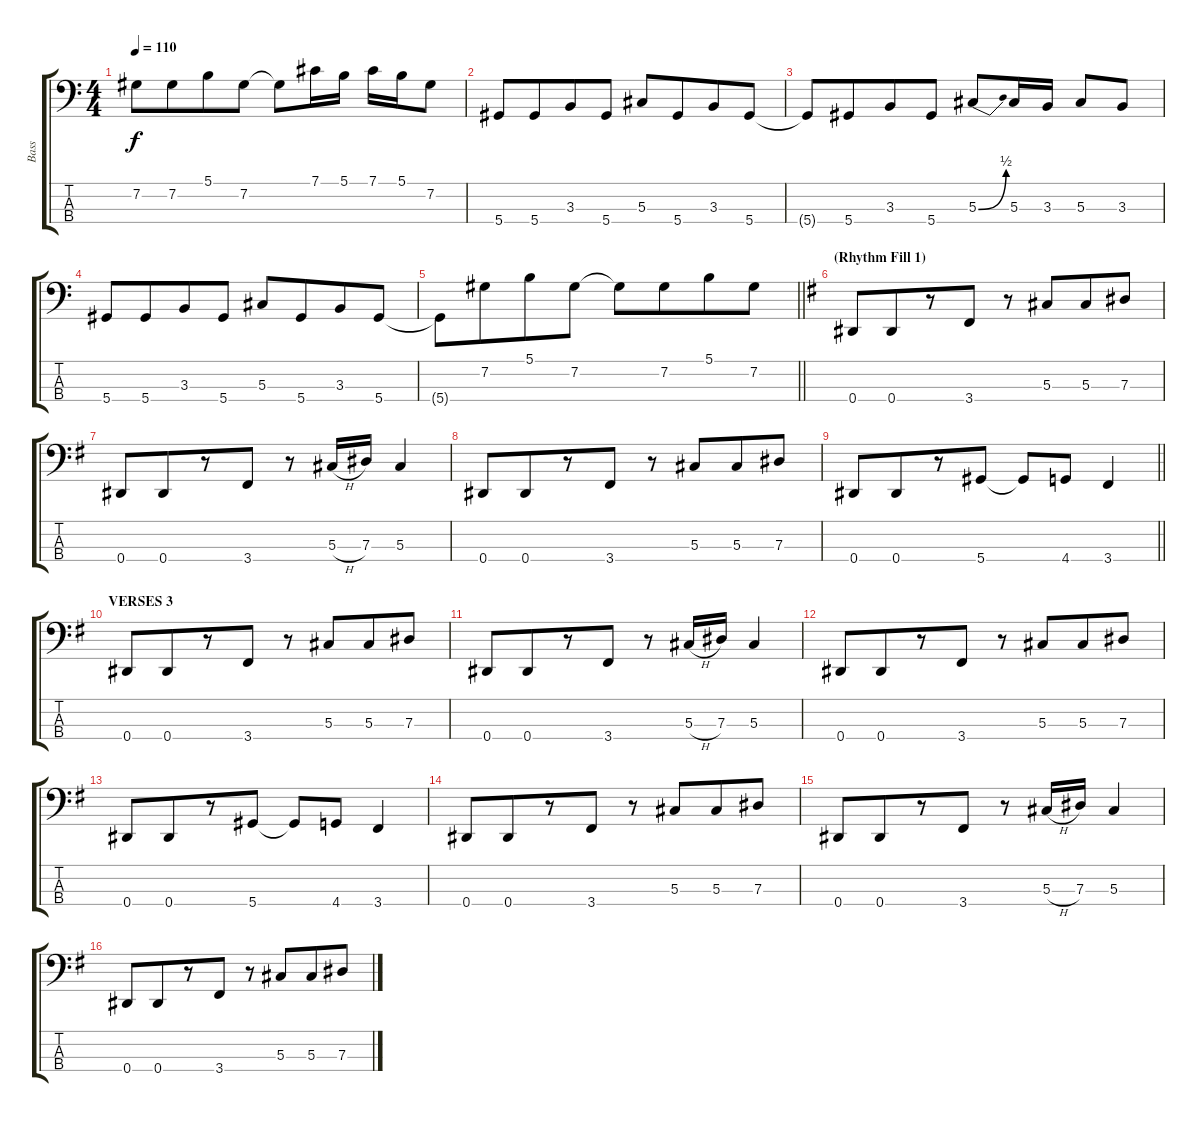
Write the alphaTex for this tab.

\track ("Bass" "Bass") {instrument electricbasspick}
\staff {score tabs}
\tuning (Gb2 Db2 Ab1 Eb1) {hide}
\ts (4 4)
\tempo 110
\clef f4
\ks aminor
7.2{t}.8{dy f} 7.2.8{beam merge} 5.1.8 7.2.8 7.2{t}.8 7.1.16 5.1.16 7.1.16 5.1.16 7.2.8 |
5.4.8 5.4.8{beam merge} 3.3.8 5.4.8 5.3.8 5.4.8{beam merge} 3.3.8 5.4.8 |
5.4{t}.8 5.4.8{beam merge} 3.3.8 5.4.8 5.3{be (bend 0 0 60 2)}.8 5.3.16 3.3.16 5.3.8 3.3.8 |
5.4.8 5.4.8{beam merge} 3.3.8 5.4.8 5.3.8 5.4.8{beam merge} 3.3.8 5.4.8 |
\barLineRight lightlight
5.4{t}.8 7.2.8{beam merge} 5.1.8 7.2.8 7.2{t}.8 7.2.8{beam merge} 5.1.8 7.2.8 |
\section ("" "(Rhythm Fill 1)")
\ks eminor
0.4.8 0.4.8{beam merge} r.8 3.4.8 r.8 5.3.8{beam merge} 5.3.8 7.3.8 |
0.4.8 0.4.8{beam merge} r.8 3.4.8 r.8 5.3{h}.16{beam merge} 7.3.16 5.3.4 |
0.4.8 0.4.8{beam merge} r.8 3.4.8 r.8 5.3.8{beam merge} 5.3.8 7.3.8 |
\barLineRight lightlight
0.4.8 0.4.8{beam merge} r.8 5.4.8 5.4{t}.8 4.4.8{beam merge} 3.4.4 |
\section ("" "VERSES 3")
0.4.8 0.4.8{beam merge} r.8 3.4.8 r.8 5.3.8{beam merge} 5.3.8 7.3.8 |
0.4.8 0.4.8{beam merge} r.8 3.4.8 r.8 5.3{h}.16{beam merge} 7.3.16 5.3.4 |
0.4.8 0.4.8{beam merge} r.8 3.4.8 r.8 5.3.8{beam merge} 5.3.8 7.3.8 |
0.4.8 0.4.8{beam merge} r.8 5.4.8 5.4{t}.8 4.4.8{beam merge} 3.4.4 |
0.4.8 0.4.8{beam merge} r.8 3.4.8 r.8 5.3.8{beam merge} 5.3.8 7.3.8 |
0.4.8 0.4.8{beam merge} r.8 3.4.8 r.8 5.3{h}.16{beam merge} 7.3.16 5.3.4 |
0.4.8 0.4.8{beam merge} r.8 3.4.8 r.8 5.3.8{beam merge} 5.3.8 7.3.8
